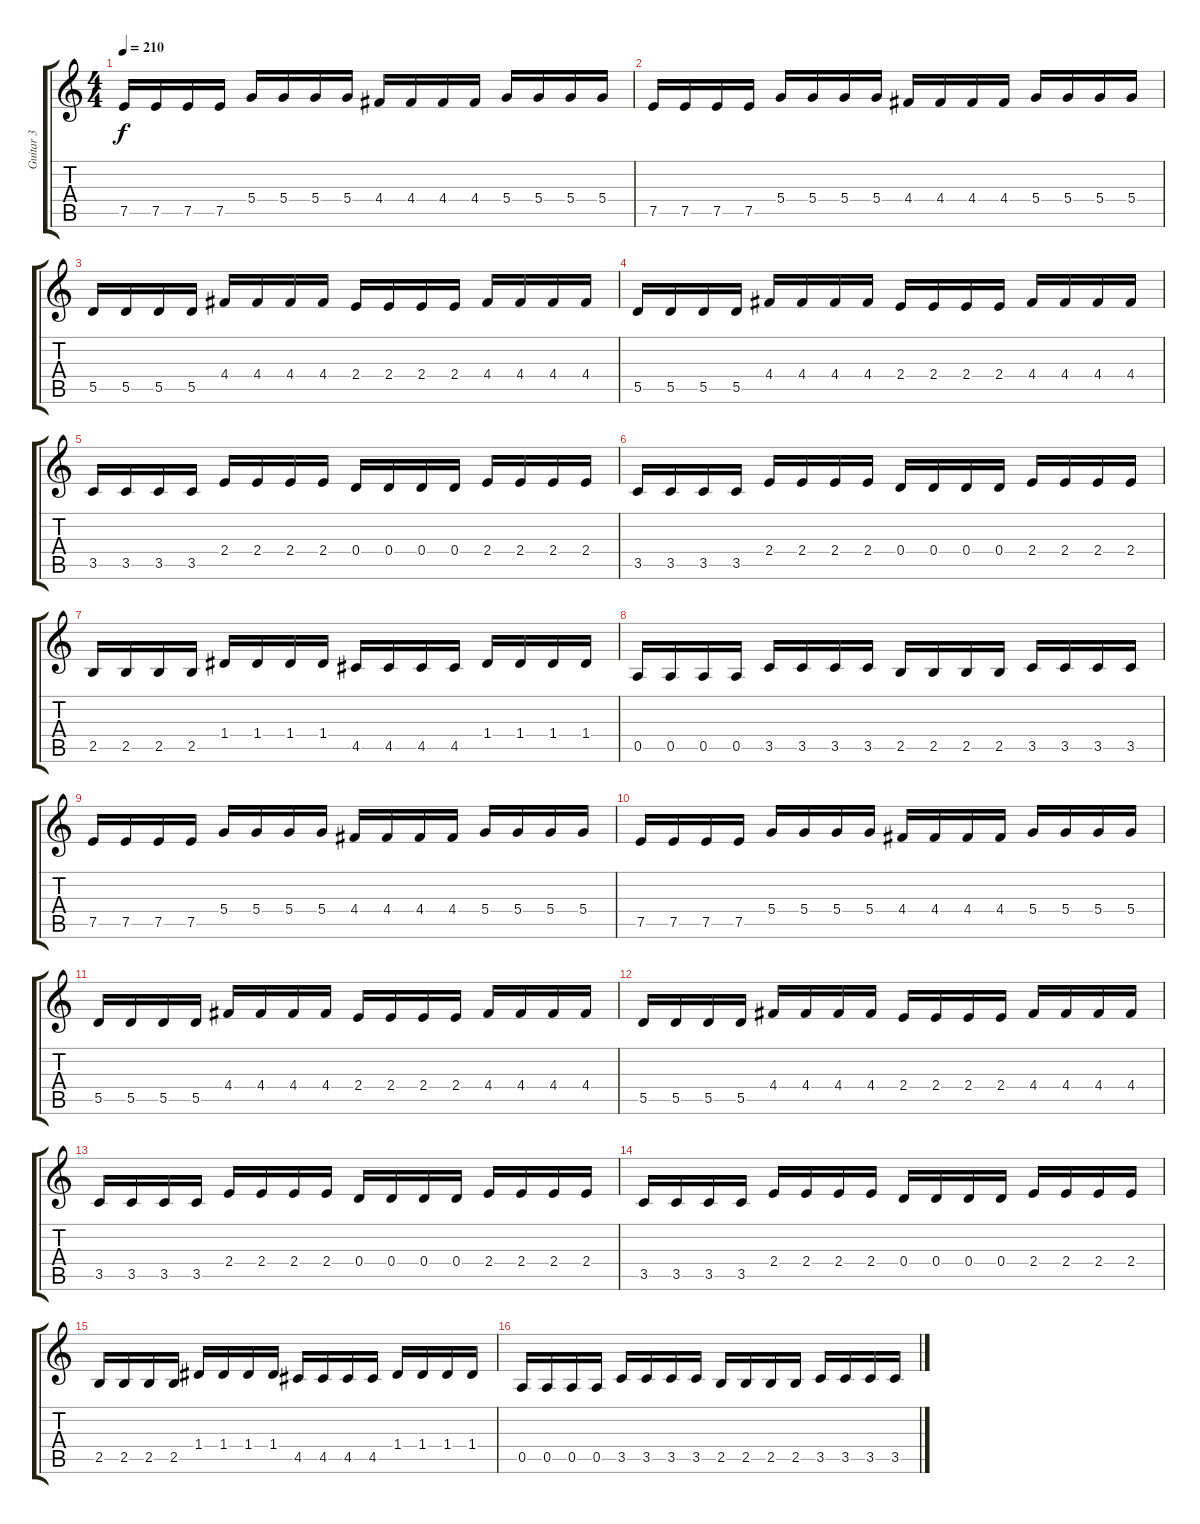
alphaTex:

\track ("Guitar 3" "Guitar 3") {instrument distortionguitar}
\staff {score tabs}
\tuning (E4 B3 G3 D3 A2 E2) {hide}
\ts (4 4)
\tempo 210
\clef g2
\ks c
7.5.16{dy f} 7.5.16 7.5.16 7.5.16 5.4.16 5.4.16 5.4.16 5.4.16 4.4.16 4.4.16 4.4.16 4.4.16 5.4.16 5.4.16 5.4.16 5.4.16 |
7.5.16 7.5.16 7.5.16 7.5.16 5.4.16 5.4.16 5.4.16 5.4.16 4.4.16 4.4.16 4.4.16 4.4.16 5.4.16 5.4.16 5.4.16 5.4.16 |
5.5.16 5.5.16 5.5.16 5.5.16 4.4.16 4.4.16 4.4.16 4.4.16 2.4.16 2.4.16 2.4.16 2.4.16 4.4.16 4.4.16 4.4.16 4.4.16 |
5.5.16 5.5.16 5.5.16 5.5.16 4.4.16 4.4.16 4.4.16 4.4.16 2.4.16 2.4.16 2.4.16 2.4.16 4.4.16 4.4.16 4.4.16 4.4.16 |
3.5.16 3.5.16 3.5.16 3.5.16 2.4.16 2.4.16 2.4.16 2.4.16 0.4.16 0.4.16 0.4.16 0.4.16 2.4.16 2.4.16 2.4.16 2.4.16 |
3.5.16 3.5.16 3.5.16 3.5.16 2.4.16 2.4.16 2.4.16 2.4.16 0.4.16 0.4.16 0.4.16 0.4.16 2.4.16 2.4.16 2.4.16 2.4.16 |
2.5.16 2.5.16 2.5.16 2.5.16 1.4.16 1.4.16 1.4.16 1.4.16 4.5.16 4.5.16 4.5.16 4.5.16 1.4.16 1.4.16 1.4.16 1.4.16 |
0.5.16 0.5.16 0.5.16 0.5.16 3.5.16 3.5.16 3.5.16 3.5.16 2.5.16 2.5.16 2.5.16 2.5.16 3.5.16 3.5.16 3.5.16 3.5.16 |
7.5.16 7.5.16 7.5.16 7.5.16 5.4.16 5.4.16 5.4.16 5.4.16 4.4.16 4.4.16 4.4.16 4.4.16 5.4.16 5.4.16 5.4.16 5.4.16 |
7.5.16 7.5.16 7.5.16 7.5.16 5.4.16 5.4.16 5.4.16 5.4.16 4.4.16 4.4.16 4.4.16 4.4.16 5.4.16 5.4.16 5.4.16 5.4.16 |
5.5.16 5.5.16 5.5.16 5.5.16 4.4.16 4.4.16 4.4.16 4.4.16 2.4.16 2.4.16 2.4.16 2.4.16 4.4.16 4.4.16 4.4.16 4.4.16 |
5.5.16 5.5.16 5.5.16 5.5.16 4.4.16 4.4.16 4.4.16 4.4.16 2.4.16 2.4.16 2.4.16 2.4.16 4.4.16 4.4.16 4.4.16 4.4.16 |
3.5.16 3.5.16 3.5.16 3.5.16 2.4.16 2.4.16 2.4.16 2.4.16 0.4.16 0.4.16 0.4.16 0.4.16 2.4.16 2.4.16 2.4.16 2.4.16 |
3.5.16 3.5.16 3.5.16 3.5.16 2.4.16 2.4.16 2.4.16 2.4.16 0.4.16 0.4.16 0.4.16 0.4.16 2.4.16 2.4.16 2.4.16 2.4.16 |
2.5.16 2.5.16 2.5.16 2.5.16 1.4.16 1.4.16 1.4.16 1.4.16 4.5.16 4.5.16 4.5.16 4.5.16 1.4.16 1.4.16 1.4.16 1.4.16 |
0.5.16 0.5.16 0.5.16 0.5.16 3.5.16 3.5.16 3.5.16 3.5.16 2.5.16 2.5.16 2.5.16 2.5.16 3.5.16 3.5.16 3.5.16 3.5.16
